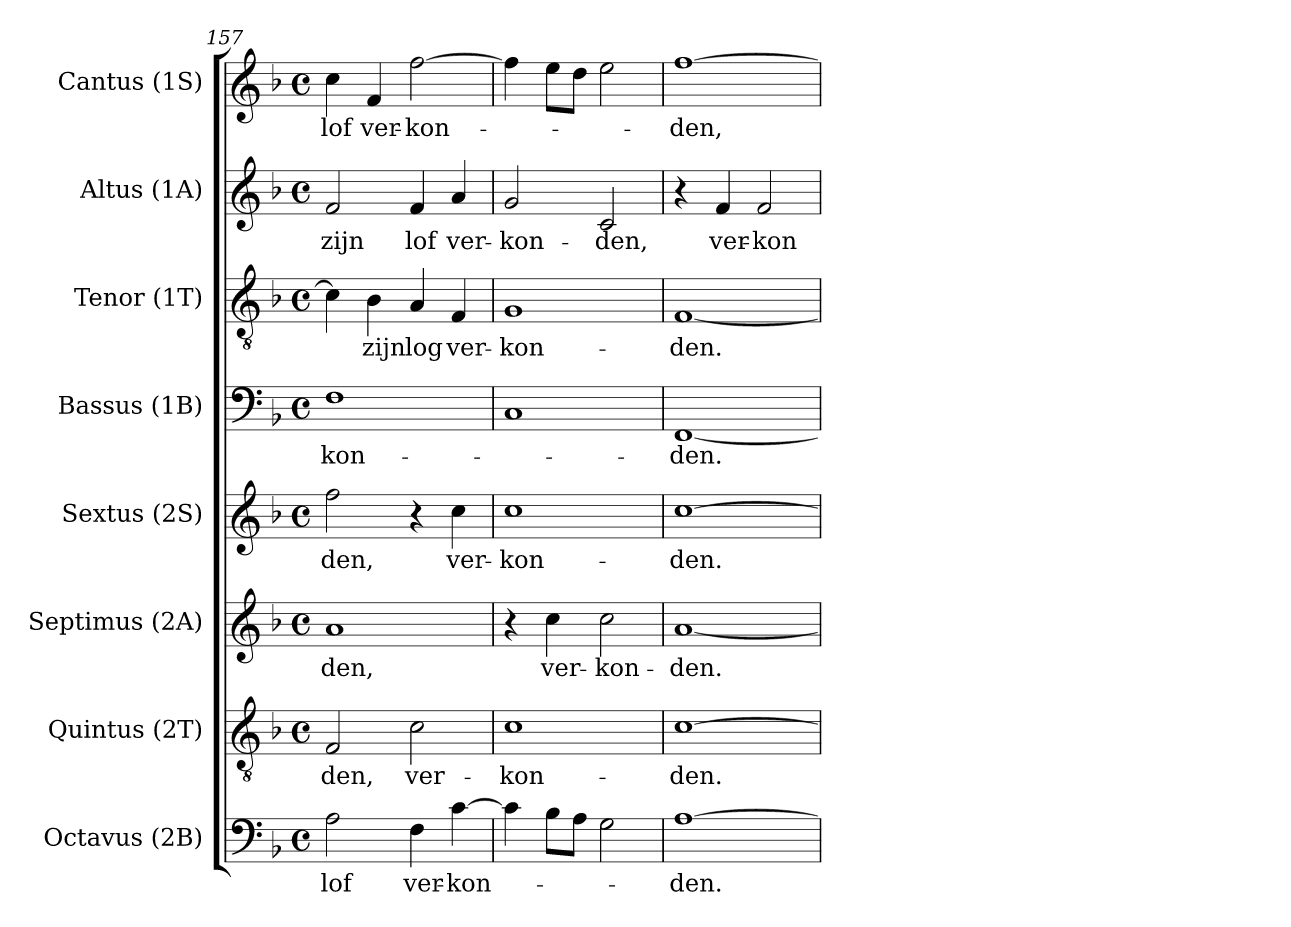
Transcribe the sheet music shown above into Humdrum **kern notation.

**kern	**text	**kern	**text	**kern	**text	**kern	**text	**kern	**text	**kern	**text	**kern	**text	**kern	**text
*part8	*part8	*part7	*part7	*part6	*part6	*part5	*part5	*part4	*part4	*part3	*part3	*part2	*part2	*part1	*part1
*staff8	*staff8	*staff7	*staff7	*staff6	*staff6	*staff5	*staff5	*staff4	*staff4	*staff3	*staff3	*staff2	*staff2	*staff1	*staff1
*I"Octavus (2B)	*	*I"Quintus (2T)	*	*I"Septimus (2A)	*	*I"Sextus (2S)	*	*I"Bassus (1B)	*	*I"Tenor (1T)	*	*I"Altus (1A)	*	*I"Cantus (1S)	*
*I'Octavus	*	*I'Quintus	*	*I'Septimus	*	*I'Sextus	*	*I'Bassus	*	*I'Tenor	*	*I'Altus	*	*I'Cantus	*
*clefF4	*	*clefGv2	*	*clefG2	*	*clefG2	*	*clefF4	*	*clefGv2	*	*clefG2	*	*clefG2	*
*k[b-]	*	*k[b-]	*	*k[b-]	*	*k[b-]	*	*k[b-]	*	*k[b-]	*	*k[b-]	*	*k[b-]	*
*F:	*	*F:	*	*F:	*	*F:	*	*F:	*	*F:	*	*F:	*	*F:	*
*M4/4	*	*M4/4	*	*M4/4	*	*M4/4	*	*M4/4	*	*M4/4	*	*M4/4	*	*M4/4	*
*met(c)	*	*met(c)	*	*met(c)	*	*met(c)	*	*met(c)	*	*met(c)	*	*met(c)	*	*met(c)	*
=157	=157	=157	=157	=157	=157	=157	=157	=157	=157	=157	=157	=157	=157	=157	=157
!	!LO:LY:b:color=#000000	!	!	!	!	!	!	!	!	!	!	!	!	!	!
!	!	!	!LO:LY:b:color=#000000	!	!	!	!	!	!	!	!	!	!	!	!
!	!	!	!	!	!LO:LY:b:color=#000000	!	!	!	!	!	!	!	!	!	!
!	!	!	!	!	!	!	!LO:LY:b:color=#000000	!	!	!	!	!	!	!	!
!	!	!	!	!	!	!	!	!	!LO:LY:b:color=#000000	!	!	!	!	!	!
!	!	!	!	!	!	!	!	!	!	!	!	!	!LO:LY:b:color=#000000	!	!
!	!	!	!	!	!	!	!	!	!	!	!	!	!	!	!LO:LY:b:color=#000000
2Ai\	lof	2Fi/	-den,	1ai	-den,	2ffi\	-den,	1Fi	-kon-	4ci\]	.	2fi/	zijn	4cci\	lof
!	!	!	!	!	!	!	!	!	!	!	!LO:LY:b:color=#000000	!	!	!	!
!	!	!	!	!	!	!	!	!	!	!	!	!	!	!	!LO:LY:b:color=#000000
.	.	.	.	.	.	.	.	.	.	4B-i\	zijn	.	.	4fi/	ver-
!	!LO:LY:b:color=#000000	!	!	!	!	!	!	!	!	!	!	!	!	!	!
!	!	!	!LO:LY:b:color=#000000	!	!	!	!	!	!	!	!	!	!	!	!
!	!	!	!	!	!	!	!	!	!	!	!LO:LY:b:color=#000000	!	!	!	!
!	!	!	!	!	!	!	!	!	!	!	!	!	!LO:LY:b:color=#000000	!	!
!	!	!	!	!	!	!	!	!	!	!	!	!	!	!	!LO:LY:b:color=#000000
4Fi\	ver-	2ci\	ver-	.	.	4r	.	.	.	4Ai/	log	4fi/	lof	[>2ffi\	-kon-
!	!LO:LY:b:color=#000000	!	!	!	!	!	!	!	!	!	!	!	!	!	!
!	!	!	!	!	!	!	!LO:LY:b:color=#000000	!	!	!	!	!	!	!	!
!	!	!	!	!	!	!	!	!	!	!	!LO:LY:b:color=#000000	!	!	!	!
!	!	!	!	!	!	!	!	!	!	!	!	!	!LO:LY:b:color=#000000	!	!
[>4ci\	-kon-	.	.	.	.	4cci\	ver-	.	.	4Fi/	ver-	4ai/	ver-	.	.
=158	=158	=158	=158	=158	=158	=158	=158	=158	=158	=158	=158	=158	=158	=158	=158
!	!	!	!LO:LY:b:color=#000000	!	!	!	!	!	!	!	!	!	!	!	!
!	!	!	!	!	!	!	!LO:LY:b:color=#000000	!	!	!	!	!	!	!	!
!	!	!	!	!	!	!	!	!	!	!	!LO:LY:b:color=#000000	!	!	!	!
!	!	!	!	!	!	!	!	!	!	!	!	!	!LO:LY:b:color=#000000	!	!
4ci\]	.	1ci	-kon-	4r	.	1cci	-kon-	1Ci	.	1Gi	-kon-	2gi/	-kon-	4ffi\]	.
!	!	!	!	!	!LO:LY:b:color=#000000	!	!	!	!	!	!	!	!	!	!
8B-i\L	.	.	.	4cci\	ver-	.	.	.	.	.	.	.	.	8eei\L	.
8Ai\J	.	.	.	.	.	.	.	.	.	.	.	.	.	8ddi\J	.
!	!	!	!	!	!LO:LY:b:color=#000000	!	!	!	!	!	!	!	!	!	!
!	!	!	!	!	!	!	!	!	!	!	!	!	!LO:LY:b:color=#000000	!	!
2Gi\	.	.	.	2cci\	-kon-	.	.	.	.	.	.	2ci/	-den,	2eei\	.
=159	=159	=159	=159	=159	=159	=159	=159	=159	=159	=159	=159	=159	=159	=159	=159
!	!LO:LY:b:color=#000000	!	!	!	!	!	!	!	!	!	!	!	!	!	!
!	!	!	!LO:LY:b:color=#000000	!	!	!	!	!	!	!	!	!	!	!	!
!	!	!	!	!	!LO:LY:b:color=#000000	!	!	!	!	!	!	!	!	!	!
!	!	!	!	!	!	!	!LO:LY:b:color=#000000	!	!	!	!	!	!	!	!
!	!	!	!	!	!	!	!	!	!LO:LY:b:color=#000000	!	!	!	!	!	!
!	!	!	!	!	!	!	!	!	!	!	!LO:LY:b:color=#000000	!	!	!	!
!	!	!	!	!	!	!	!	!	!	!	!	!	!	!	!LO:LY:b:color=#000000
[>1Ai	-den.	[>1ci	-den.	[<1ai	-den.	[>1cci	-den.	[<1FFi	-den.	[<1Fi	-den.	4r	.	[>1ffi	-den,
!	!	!	!	!	!	!	!	!	!	!	!	!	!LO:LY:b:color=#000000	!	!
.	.	.	.	.	.	.	.	.	.	.	.	4fi/	ver-	.	.
!	!	!	!	!	!	!	!	!	!	!	!	!	!LO:LY:b:color=#000000	!	!
.	.	.	.	.	.	.	.	.	.	.	.	2fi/	-kon-	.	.
=	=	=	=	=	=	=	=	=	=	=	=	=	=	=	=
*-	*-	*-	*-	*-	*-	*-	*-	*-	*-	*-	*-	*-	*-	*-	*-
